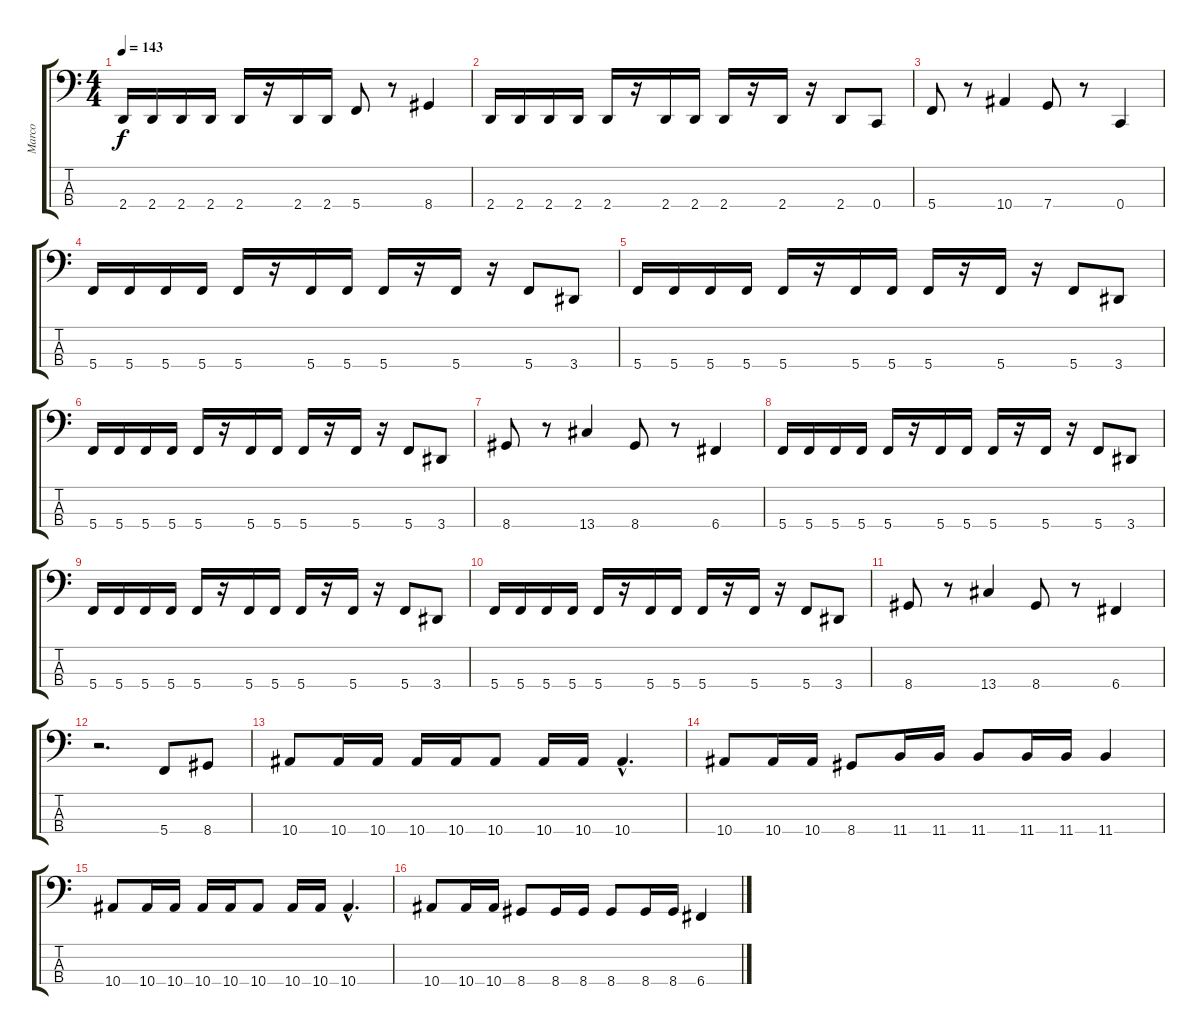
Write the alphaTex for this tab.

\track ("Marco" "Marco") {instrument electricbasspick}
\staff {score tabs}
\tuning (F2 C2 G1 C1) {hide}
\ts (4 4)
\tempo 143
\clef f4
\ks c
2.4.16{dy f} 2.4.16 2.4.16 2.4.16 2.4.16 r.16 2.4.16 2.4.16 5.4.8 r.8 8.4.4 |
2.4.16 2.4.16 2.4.16 2.4.16 2.4.16 r.16 2.4.16 2.4.16 2.4.16 r.16 2.4.16 r.16 2.4.8 0.4.8 |
5.4.8 r.8 10.4.4 7.4.8 r.8 0.4.4 |
5.4.16 5.4.16 5.4.16 5.4.16 5.4.16 r.16 5.4.16 5.4.16 5.4.16 r.16 5.4.16 r.16 5.4.8 3.4.8 |
5.4.16 5.4.16 5.4.16 5.4.16 5.4.16 r.16 5.4.16 5.4.16 5.4.16 r.16 5.4.16 r.16 5.4.8 3.4.8 |
5.4.16 5.4.16 5.4.16 5.4.16 5.4.16 r.16 5.4.16 5.4.16 5.4.16 r.16 5.4.16 r.16 5.4.8 3.4.8 |
8.4.8 r.8 13.4.4 8.4.8 r.8 6.4.4 |
5.4.16 5.4.16 5.4.16 5.4.16 5.4.16 r.16 5.4.16 5.4.16 5.4.16 r.16 5.4.16 r.16 5.4.8 3.4.8 |
5.4.16 5.4.16 5.4.16 5.4.16 5.4.16 r.16 5.4.16 5.4.16 5.4.16 r.16 5.4.16 r.16 5.4.8 3.4.8 |
5.4.16 5.4.16 5.4.16 5.4.16 5.4.16 r.16 5.4.16 5.4.16 5.4.16 r.16 5.4.16 r.16 5.4.8 3.4.8 |
8.4.8 r.8 13.4.4 8.4.8 r.8 6.4.4 |
r.2{d} 5.4.8 8.4.8 |
10.4.8 10.4.16 10.4.16 10.4.16 10.4.16 10.4.8 10.4.16 10.4.16 10.4{hac}.4{d} |
10.4.8 10.4.16 10.4.16 8.4.8 11.4.16 11.4.16 11.4.8 11.4.16 11.4.16 11.4.4 |
10.4.8 10.4.16 10.4.16 10.4.16 10.4.16 10.4.8 10.4.16 10.4.16 10.4{hac}.4{d} |
10.4.8 10.4.16 10.4.16 8.4.8 8.4.16 8.4.16 8.4.8 8.4.16 8.4.16 6.4.4
